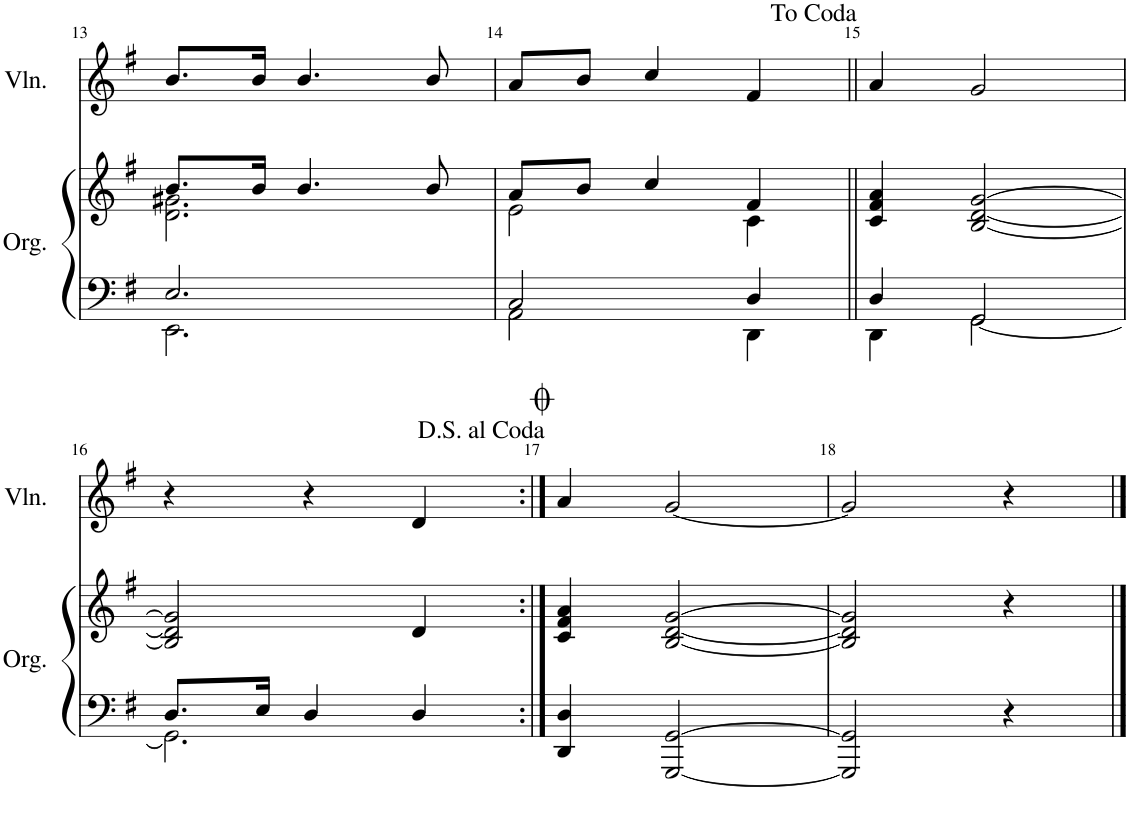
**kern	**kern	**kern
*part2	*part2	*part1
*staff3	*staff2	*staff1
*I"Orgue	*	*I"Violon
*I'Org.	*	*I'Vln.
!!LO:PB:g=z
*clefF4	*clefG2	*clefG2
*k[f#]	*k[f#]	*k[f#]
*M3/4	*M3/4	*M3/4
=13	=13	=13
*^	*^	*
2.E/	2.EE\	8.b/L	2.d\ 2.g#X\	8.b/L
.	.	16b/Jk	.	16b/Jk
.	.	4.b/	.	4.b/
.	.	8b/	.	8b/
=14	=14	=14	=14	=14
2C/	2AA\	8a/L	2e\	8a/L
.	.	8b/J	.	8b/J
.	.	4cc/	.	4cc/
4D/	4DD\	4f#/	4c\	4f#/
*	*	*v	*v	*
=15||	=15||	=15||	=15||
4D/	4DD\	4c/ 4f#/ 4a/	4a/
2GG/	[2GG\	[2B/ [2d/ [2g/	2g/
!!LO:LB:g=z
=16	=16	=16	=16
8.D/L	2.GG\]	2B/] 2d/] 2g/]	4r
16E/Jk	.	.	.
4D/	.	.	4r
4D/	.	4d/	4d/
*v	*v	*	*
=17:|!	=17:|!	=17:|!
4DD/ 4D/	4c/ 4f#/ 4a/	4a/
[2GGG/ [2GG/	[2B/ [2d/ [2g/	[2g/
=18	=18	=18
2GGG/] 2GG/]	2B/] 2d/] 2g/]	2g/]
4r	4r	4r
==	==	==
*-	*-	*-
